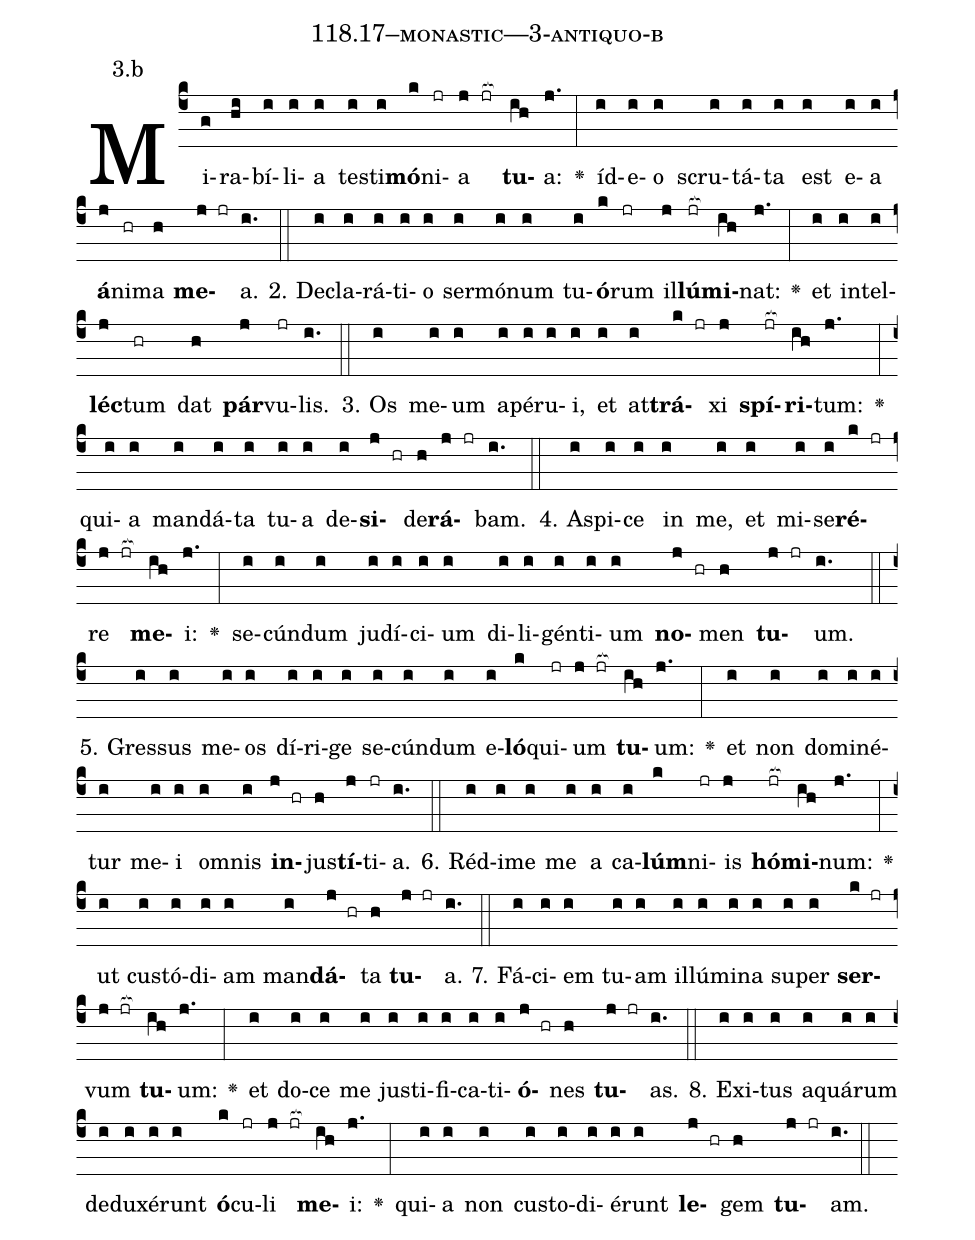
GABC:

name: 118.17--monastic---3-antiquo-b;
annotation: 3.b;
%%
(c4)Mi(g)ra(hi)bí(i)li(i)a(i) tes(i)ti(i)<b>mó</b>(k)ni(jr)a(j jr[ocb:1{]) <b>tu</b>(ih[ocb:0}])a:(j.) <v>\greheightstar</v>(:) íd(i)e(i)o(i) scru(i)tá(i)ta(i) est(i) e(i)a(i) <b>á</b>(j)ni(hr)ma(h) <b>me</b>(j jr)a.(i.) (::)
2. De(i)cla(i)rá(i)ti(i)o(i) ser(i)mó(i)num(i) tu(i)<b>ó</b>(k)rum(jr) il(j)<b>lú</b>(jr[ocb:1{])<b>mi</b>(ih[ocb:0}])nat:(j.) <v>\greheightstar</v>(:) et(i) in(i)tel(i)<b>léc</b>(j)tum(hr) dat(h) <b>pár</b>(j)vu(jr)lis.(i.) (::)
3. Os(i) me(i)um(i) a(i)pé(i)ru(i)i,(i) et(i) at(i)<b>trá</b>(k jr)xi(j) <b>spí</b>(jr[ocb:1{])<b>ri</b>(ih[ocb:0}])tum:(j.) <v>\greheightstar</v>(:) qui(i)a(i) man(i)dá(i)ta(i) tu(i)a(i) de(i)<b>si</b>(j hr)de(h)<b>rá</b>(j jr)bam.(i.) (::)
4. A(i)spi(i)ce(i) in(i) me,(i) et(i) mi(i)se(i)<b>ré</b>(k jr)re(j jr[ocb:1{]) <b>me</b>(ih[ocb:0}])i:(j.) <v>\greheightstar</v>(:) se(i)cún(i)dum(i) ju(i)dí(i)ci(i)um(i) di(i)li(i)gén(i)ti(i)um(i) <b>no</b>(j hr)men(h) <b>tu</b>(j jr)um.(i.) (::)
5. Gres(i)sus(i) me(i)os(i) dí(i)ri(i)ge(i) se(i)cún(i)dum(i) e(i)<b>ló</b>(k)qui(jr)um(j jr[ocb:1{]) <b>tu</b>(ih[ocb:0}])um:(j.) <v>\greheightstar</v>(:) et(i) non(i) do(i)mi(i)né(i)tur(i) me(i)i(i) om(i)nis(i) <b>in</b>(j hr)jus(h)<b>tí</b>(j)ti(jr)a.(i.) (::)
6. Réd(i)i(i)me(i) me(i) a(i) ca(i)<b>lúm</b>(k)ni(jr)is(j) <b>hó</b>(jr[ocb:1{])<b>mi</b>(ih[ocb:0}])num:(j.) <v>\greheightstar</v>(:) ut(i) cus(i)tó(i)di(i)am(i) man(i)<b>dá</b>(j hr)ta(h) <b>tu</b>(j jr)a.(i.) (::)
7. Fá(i)ci(i)em(i) tu(i)am(i) il(i)lú(i)mi(i)na(i) su(i)per(i) <b>ser</b>(k jr)vum(j jr[ocb:1{]) <b>tu</b>(ih[ocb:0}])um:(j.) <v>\greheightstar</v>(:) et(i) do(i)ce(i) me(i) jus(i)ti(i)fi(i)ca(i)ti(i)<b>ó</b>(j hr)nes(h) <b>tu</b>(j jr)as.(i.) (::)
8. Ex(i)i(i)tus(i) a(i)quá(i)rum(i) de(i)du(i)xé(i)runt(i) <b>ó</b>(k)cu(jr)li(j jr[ocb:1{]) <b>me</b>(ih[ocb:0}])i:(j.) <v>\greheightstar</v>(:) qui(i)a(i) non(i) cus(i)to(i)di(i)é(i)runt(i) <b>le</b>(j hr)gem(h) <b>tu</b>(j jr)am.(i.) (::)
